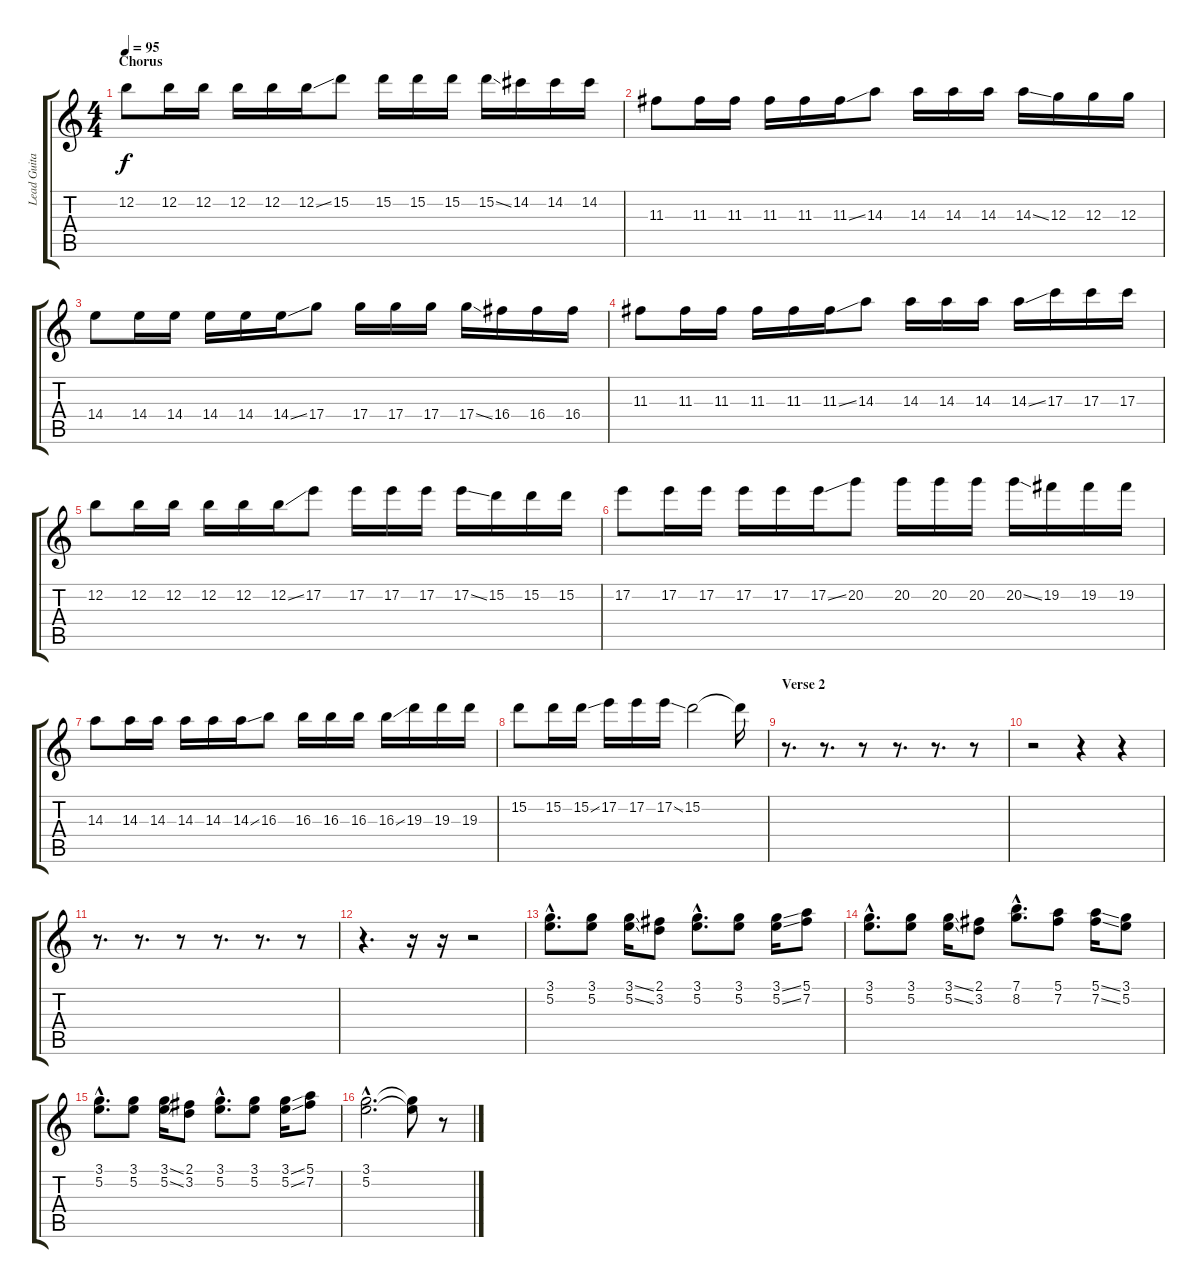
\track ("Lead Guitar" "Lead Guita") {instrument acousticguitarsteel}
\staff {score tabs}
\tuning (E4 B3 G3 D3 A2 E2) {hide}
\ts (4 4)
\section ("" "Chorus")
\tempo 95
\clef g2
\ks c
12.2.8{dy f} 12.2.16 12.2.16 12.2.16 12.2.16 12.2{ss}.16 15.2.8 15.2.16 15.2.16 15.2.16 15.2{ss}.16 14.2.16 14.2.16 14.2.16 |
11.3.8 11.3.16 11.3.16 11.3.16 11.3.16 11.3{ss}.16 14.3.8 14.3.16 14.3.16 14.3.16 14.3{ss}.16 12.3.16 12.3.16 12.3.16 |
14.4.8 14.4.16 14.4.16 14.4.16 14.4.16 14.4{ss}.16 17.4.8 17.4.16 17.4.16 17.4.16 17.4{ss}.16 16.4.16 16.4.16 16.4.16 |
11.3.8 11.3.16 11.3.16 11.3.16 11.3.16 11.3{ss}.16 14.3.8 14.3.16 14.3.16 14.3.16 14.3{ss}.16 17.3.16 17.3.16 17.3.16 |
12.2.8 12.2.16 12.2.16 12.2.16 12.2.16 12.2{ss}.16 17.2.8 17.2.16 17.2.16 17.2.16 17.2{ss}.16 15.2.16 15.2.16 15.2.16 |
17.2.8 17.2.16 17.2.16 17.2.16 17.2.16 17.2{ss}.16 20.2.8 20.2.16 20.2.16 20.2.16 20.2{ss}.16 19.2.16 19.2.16 19.2.16 |
14.3.8 14.3.16 14.3.16 14.3.16 14.3.16 14.3{ss}.16 16.3.8 16.3.16 16.3.16 16.3.16 16.3{ss}.16 19.3.16 19.3.16 19.3.16 |
15.2.8 15.2.16 15.2{ss}.16 17.2.16 17.2.16 17.2{ss}.16 15.2.2 15.2{t}.16 |
\section ("" "Verse 2")
r.8{d} r.8{d} r.8 r.8{d} r.8{d} r.8 |
r.2 r.4 r.4 |
r.8{d} r.8{d} r.8 r.8{d} r.8{d} r.8 |
r.4{d} r.16 r.16 r.2 |
(3.1{hac} 5.2{hac}).8{d} (3.1 5.2).8 (3.1{ss} 5.2{ss}).16 (2.1 3.2).8 (3.1{hac} 5.2{hac}).8{d} (3.1 5.2).8 (3.1{ss} 5.2{ss}).16 (5.1 7.2).8 |
(3.1{hac} 5.2{hac}).8{d} (3.1 5.2).8 (3.1{ss} 5.2{ss}).16 (2.1 3.2).8 (7.1{hac} 8.2{hac}).8{d} (5.1 7.2).8 (5.1{ss} 7.2{ss}).16 (3.1 5.2).8 |
(3.1{hac} 5.2{hac}).8{d} (3.1 5.2).8 (3.1{ss} 5.2{ss}).16 (2.1 3.2).8 (3.1{hac} 5.2{hac}).8{d} (3.1 5.2).8 (3.1{ss} 5.2{ss}).16 (5.1 7.2).8 |
(3.1{hac} 5.2{hac}).2{d} (3.1{t} 5.2{t}).8 r.8
